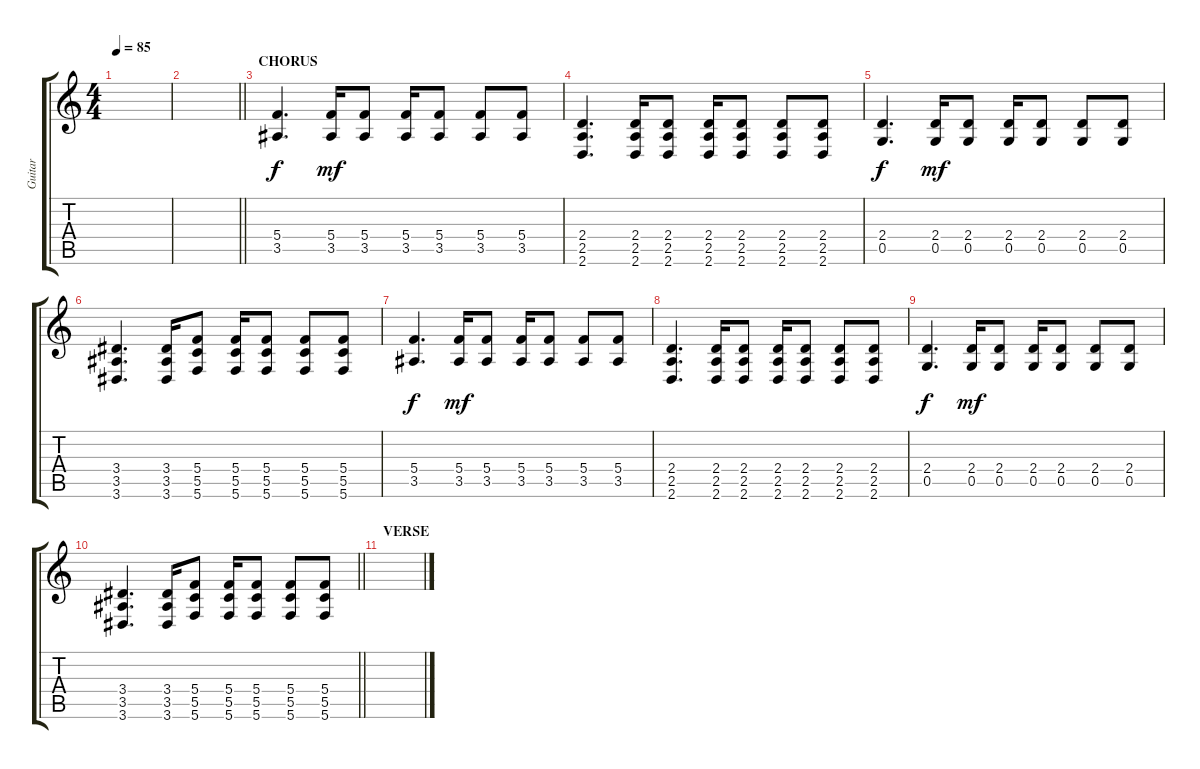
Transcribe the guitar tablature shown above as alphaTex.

\track ("Guitar" "Guitar") {instrument distortionguitar}
\staff {score tabs}
\tuning (D4 A3 F3 C3 G2 C2) {hide}
\ts (4 4)
\tempo 85
\clef g2
\ks c
|
\barLineRight lightlight
|
\section ("" "CHORUS")
(5.4 3.5).4{d dy f} (5.4 3.5).16{dy mf} (5.4 3.5).8 (5.4 3.5).16 (5.4 3.5).8 (5.4 3.5).8 (5.4 3.5).8 |
(2.4 2.5 2.6).4{d} (2.4 2.5 2.6).16 (2.4 2.5 2.6).8 (2.4 2.5 2.6).16 (2.4 2.5 2.6).8 (2.4 2.5 2.6).8 (2.4 2.5 2.6).8 |
(2.4 0.5).4{d dy f} (2.4 0.5).16{dy mf} (2.4 0.5).8 (2.4 0.5).16 (2.4 0.5).8 (2.4 0.5).8 (2.4 0.5).8 |
(3.4 3.5 3.6).4{d} (3.4 3.5 3.6).16 (5.4 5.5 5.6).8 (5.4 5.5 5.6).16 (5.4 5.5 5.6).8 (5.4 5.5 5.6).8 (5.4 5.5 5.6).8 |
(5.4 3.5).4{d dy f} (5.4 3.5).16{dy mf} (5.4 3.5).8 (5.4 3.5).16 (5.4 3.5).8 (5.4 3.5).8 (5.4 3.5).8 |
(2.4 2.5 2.6).4{d} (2.4 2.5 2.6).16 (2.4 2.5 2.6).8 (2.4 2.5 2.6).16 (2.4 2.5 2.6).8 (2.4 2.5 2.6).8 (2.4 2.5 2.6).8 |
(2.4 0.5).4{d dy f} (2.4 0.5).16{dy mf} (2.4 0.5).8 (2.4 0.5).16 (2.4 0.5).8 (2.4 0.5).8 (2.4 0.5).8 |
\barLineRight lightlight
(3.4 3.5 3.6).4{d} (3.4 3.5 3.6).16 (5.4 5.5 5.6).8 (5.4 5.5 5.6).16 (5.4 5.5 5.6).8 (5.4 5.5 5.6).8 (5.4 5.5 5.6).8 |
\section ("" "VERSE ")
